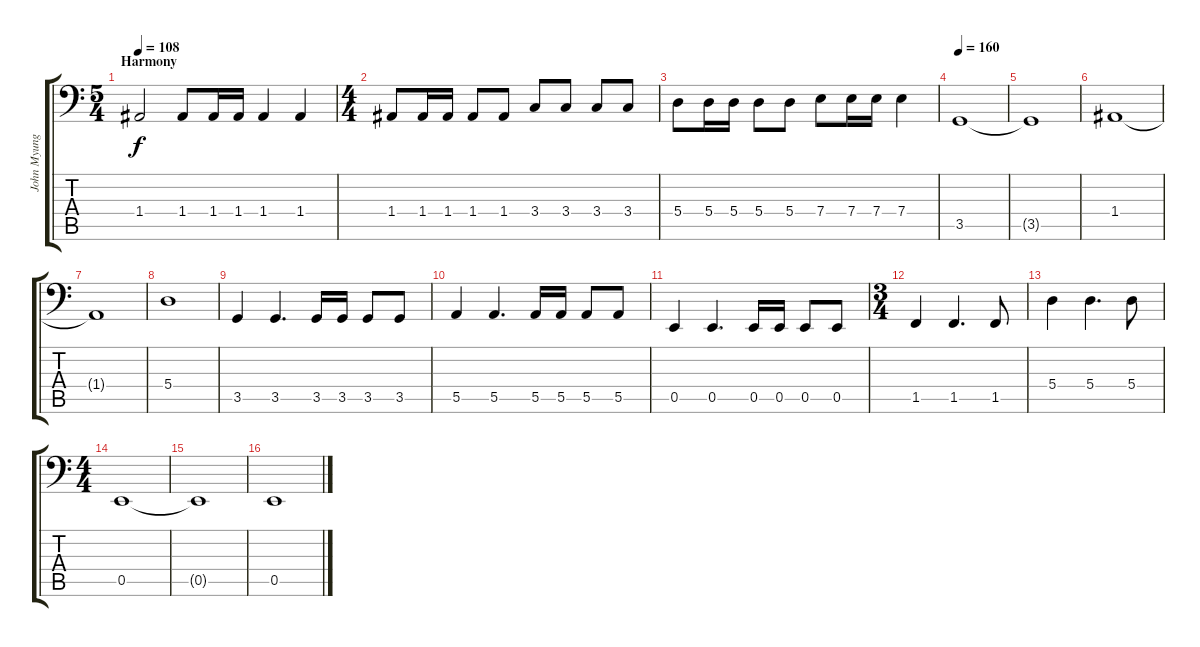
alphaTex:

\track ("John Myung (Bass)" "John Myung") {instrument electricbassfinger}
\staff {score tabs}
\tuning (C3 G2 D2 A1 E1 B0) {hide}
\ts (5 4)
\section ("" "Harmony")
\tempo 108
\clef f4
\ks c
1.4.2{dy f} 1.4.8 1.4.16 1.4.16 1.4.4 1.4.4 |
\ts (4 4)
1.4.8 1.4.16 1.4.16 1.4.8 1.4.8 3.4.8 3.4.8 3.4.8 3.4.8 |
5.4.8 5.4.16 5.4.16 5.4.8 5.4.8 7.4.8 7.4.16 7.4.16 7.4.4 |
\tempo 160
3.5.1 |
3.5{t}.1 |
1.4.1 |
1.4{t}.1 |
5.4.1 |
3.5.4 3.5.4{d} 3.5.16 3.5.16 3.5.8 3.5.8 |
5.5.4 5.5.4{d} 5.5.16 5.5.16 5.5.8 5.5.8 |
0.5.4 0.5.4{d} 0.5.16 0.5.16 0.5.8 0.5.8 |
\ts (3 4)
1.5.4 1.5.4{d} 1.5.8 |
5.4.4 5.4.4{d} 5.4.8 |
\ts (4 4)
0.5.1 |
0.5{t}.1 |
0.5.1
